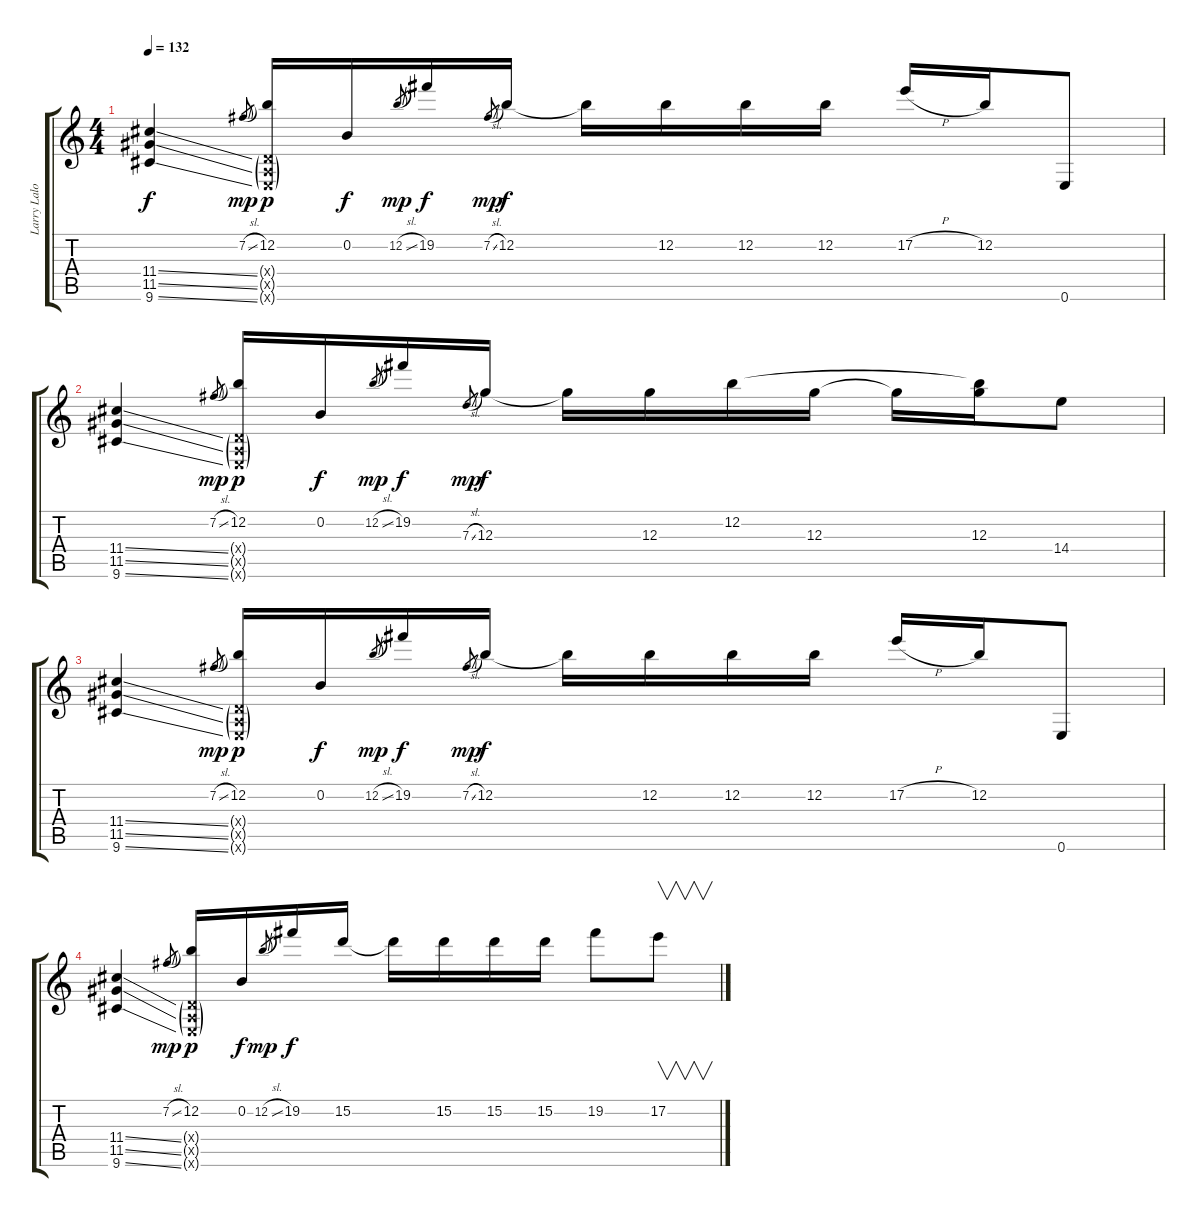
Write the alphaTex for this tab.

\track ("Larry Lalonde / Guitar" "Larry Lalo") {instrument distortionguitar}
\staff {score tabs}
\tuning (E4 B3 G3 D3 A2 E2) {hide}
\ts (4 4)
\tempo 132
\clef g2
\ks c
(11.4{ss} 11.5{ss} 9.6{ss}).4{dy f} 7.2{sl}.8{gr dy mp} (12.2 0.4{g x} 0.5{g x} 0.6{g x}).16{dy p} 0.2.16{dy f} 12.2{sl}.8{gr dy mp} 19.2.16{dy f} 7.2{sl}.8{gr dy mp} 12.2.16{dy f} 12.2{t}.16 12.2.16 12.2.16 12.2.16 17.2{h}.16 12.2.16 0.6.8 |
(11.4{ss} 11.5{ss} 9.6{ss}).4 7.2{sl}.8{gr dy mp} (12.2 0.4{g x} 0.5{g x} 0.6{g x}).16{dy p} 0.2.16{dy f} 12.2{sl}.8{gr dy mp} 19.2.16{dy f} 7.3{sl}.8{gr dy mp} 12.3.16{dy f} 12.3{t}.16 12.3.16 12.2.16 12.3.16 12.3{t}.16 (12.2{t} 12.3).16 14.4.8 |
(11.4{ss} 11.5{ss} 9.6{ss}).4 7.2{sl}.8{gr dy mp} (12.2 0.4{g x} 0.5{g x} 0.6{g x}).16{dy p} 0.2.16{dy f} 12.2{sl}.8{gr dy mp} 19.2.16{dy f} 7.2{sl}.8{gr dy mp} 12.2.16{dy f} 12.2{t}.16 12.2.16 12.2.16 12.2.16 17.2{h}.16 12.2.16 0.6.8 |
(11.4{ss} 11.5{ss} 9.6{ss}).4 7.2{sl}.8{gr dy mp} (12.2 0.4{g x} 0.5{g x} 0.6{g x}).16{dy p} 0.2.16{dy f} 12.2{sl}.8{gr dy mp} 19.2.16{dy f} 15.2.16 15.2{t}.16 15.2.16 15.2.16 15.2.16 19.2.8 17.2.8{v}
